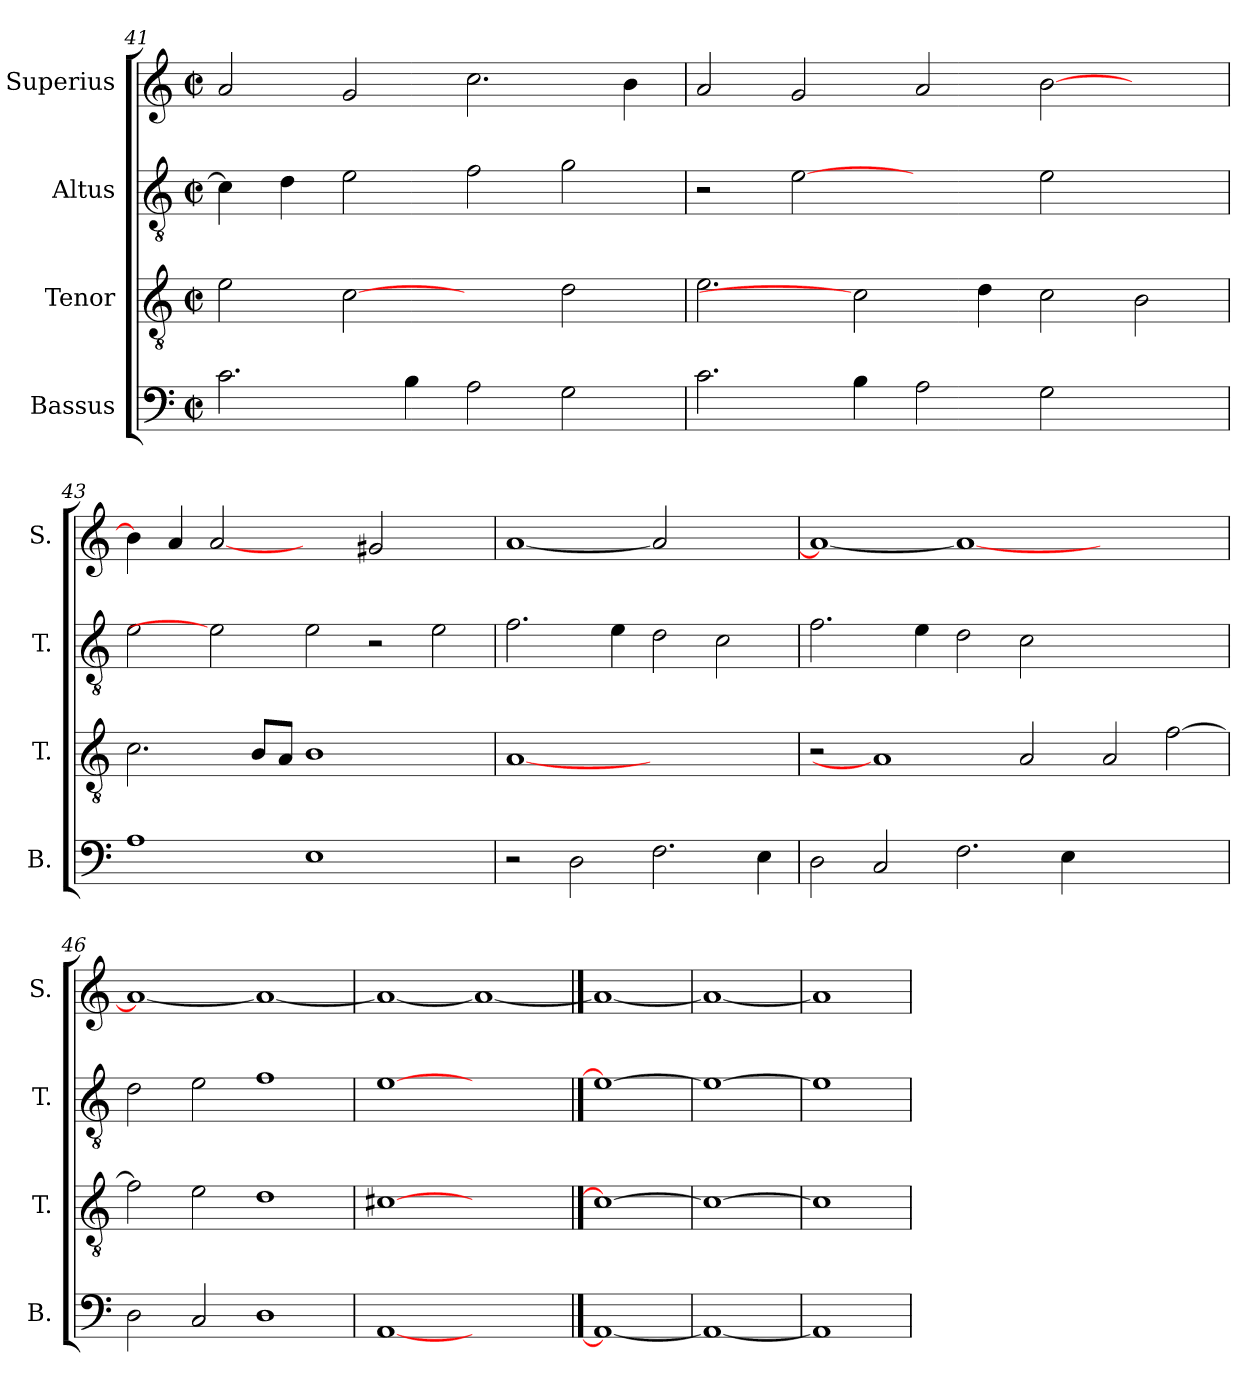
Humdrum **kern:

**kern	**kern	**kern	**kern
*part4	*part3	*part2	*part1
*staff4	*staff3	*staff2	*staff1
*I"Bassus	*I"Tenor	*I"Altus	*I"Superius
*I'B.	*I'T.	*I'T.	*I'S.
*clefF4	*clefGv2	*clefGv2	*clefG2
*	*ITrd7c12	*ITrd7c12	*
*k[]	*k[]	*k[]	*k[]
*C:	*C:	*C:	*C:
*M2/2	*M2/2	*M2/2	*M2/2
*met(c|)	*met(c|)	*met(c|)	*met(c|)
=41	=41	=41	=41
2.ci\	2Ei\	4Ci\]	2ai/
.	.	4Di\	.
.	[2Ci	2Ei\	2gi/
4Bi\	.	.	.
2Ai\	2ryy	2Fi\	2.cci\
2Gi\	2Di\	2Gi\	.
.	.	.	4bi\
=42	=42	=42	=42
2.ci\	2.Ei\	2r	2ai/
.	.	[2Ei	2gi/
4Bi\	2Ci]	.	.
2Ai\	.	2ryy	2ai/
.	4Di\	.	.
2Gi\	2Ci\	2Ei\	[>2bi\
2ryy	2BBi\	2ryy	2ryy
!!LO:PB:g=z
=43	=43	=43	=43
1Ai	2.Ci\	2Ei\	4bi\]
.	.	.	4ai/
.	.	2Ei]	[2ai
.	8BBi/L	.	.
.	8AAi/J	.	.
1Ei	1BBi	2Ei\	2ryy
.	.	2r	2g#Xi/
2ryy	2ryy	2Ei\	2ryy
=44	=44	=44	=44
2r	[1AAi	2.Fi\	[<1ai
2Di\	.	.	.
.	.	4Ei\	.
2.Fi\	1ryy	2Di\	2ai]
.	.	2Ci\	2ryy
4Ei\	.	.	.
=45	=45	=45	=45
2Di\	2r	2.Fi\	1ai_<
2Ci/	1AAi]	.	.
.	.	4Ei\	.
2.Fi\	.	2Di\	1ai_
.	2AAi/	2Ci\	.
4Ei\	.	.	.
1ryy	2AAi/	1ryy	1ryy
.	[>2Fi\	.	.
=46	=46	=46	=46
2Di\	2Fi\]	2Di\	1ai_<
2Ci/	2Ei\	2Ei\	.
1Di	1Di	1Fi	1ai_
=47	=47	=47	=47
[1AAi	[1C#Xi	[1Ei	1ai_<
1ryy	1ryy	1ryy	1ai_
==48	==48	==48	==48
1AAi_	1C#i_	1Ei_	1ai_
=49	=49	=49	=49
1AAi_	1C#i_	1Ei_	1ai_
=50	=50	=50	=50
1AAi]	1C#i]	1Ei]	1ai]
=	=	=	=
*-	*-	*-	*-
